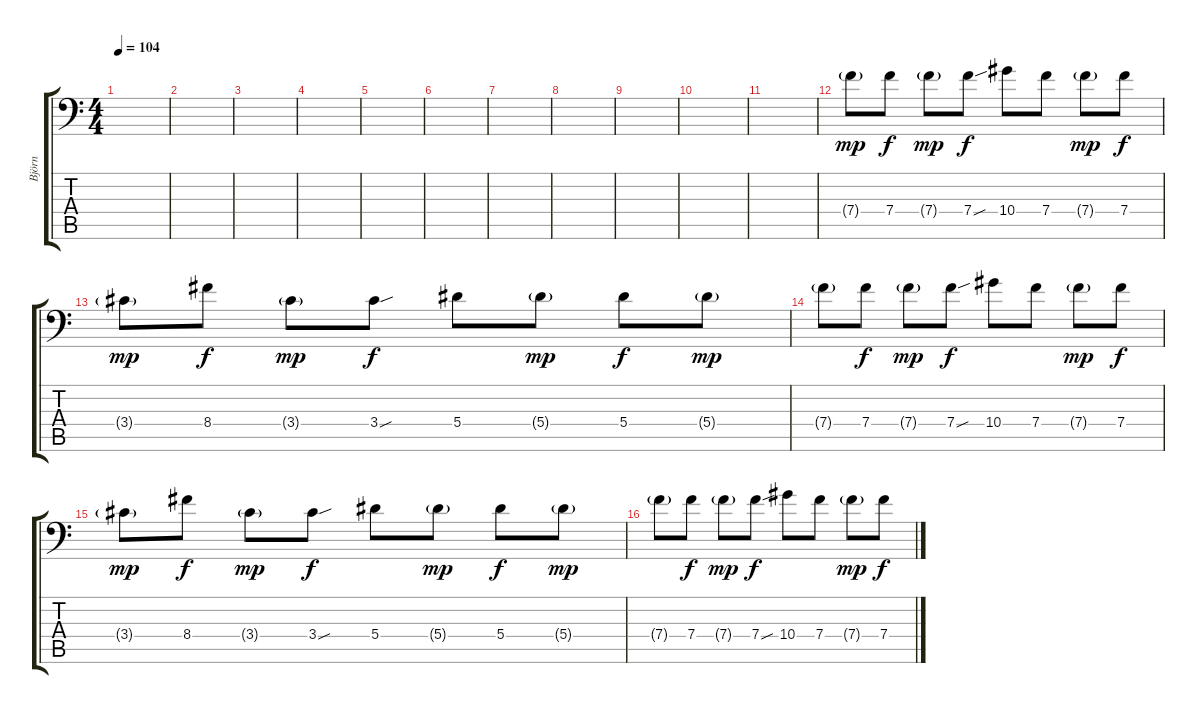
\track ("Björn" "Björn") {instrument electricguitarclean}
\staff {score tabs}
\tuning (C4 G3 Eb3 Bb2 F2 Bb1) {hide}
\ts (4 4)
\tempo 104
\clef f4
\ks c
|
|
|
|
|
|
|
|
|
|
|
7.4{g}.8{dy mp instrument electricguitarmuted} 7.4.8{dy f} 7.4{g}.8{dy mp} 7.4{sou}.8{dy f} 10.4.8 7.4.8 7.4{g}.8{dy mp} 7.4.8{dy f} |
3.4{g}.8{dy mp} 8.4.8{dy f} 3.4{g}.8{dy mp} 3.4{sou}.8{dy f} 5.4.8 5.4{g}.8{dy mp} 5.4.8{dy f} 5.4{g}.8{dy mp} |
7.4{g}.8{instrument electricguitarmuted} 7.4.8{dy f} 7.4{g}.8{dy mp} 7.4{sou}.8{dy f} 10.4.8 7.4.8 7.4{g}.8{dy mp} 7.4.8{dy f} |
3.4{g}.8{dy mp} 8.4.8{dy f} 3.4{g}.8{dy mp} 3.4{sou}.8{dy f} 5.4.8 5.4{g}.8{dy mp} 5.4.8{dy f} 5.4{g}.8{dy mp} |
7.4{g}.8{instrument electricguitarmuted} 7.4.8{dy f} 7.4{g}.8{dy mp} 7.4{sou}.8{dy f} 10.4.8 7.4.8 7.4{g}.8{dy mp} 7.4.8{dy f}
